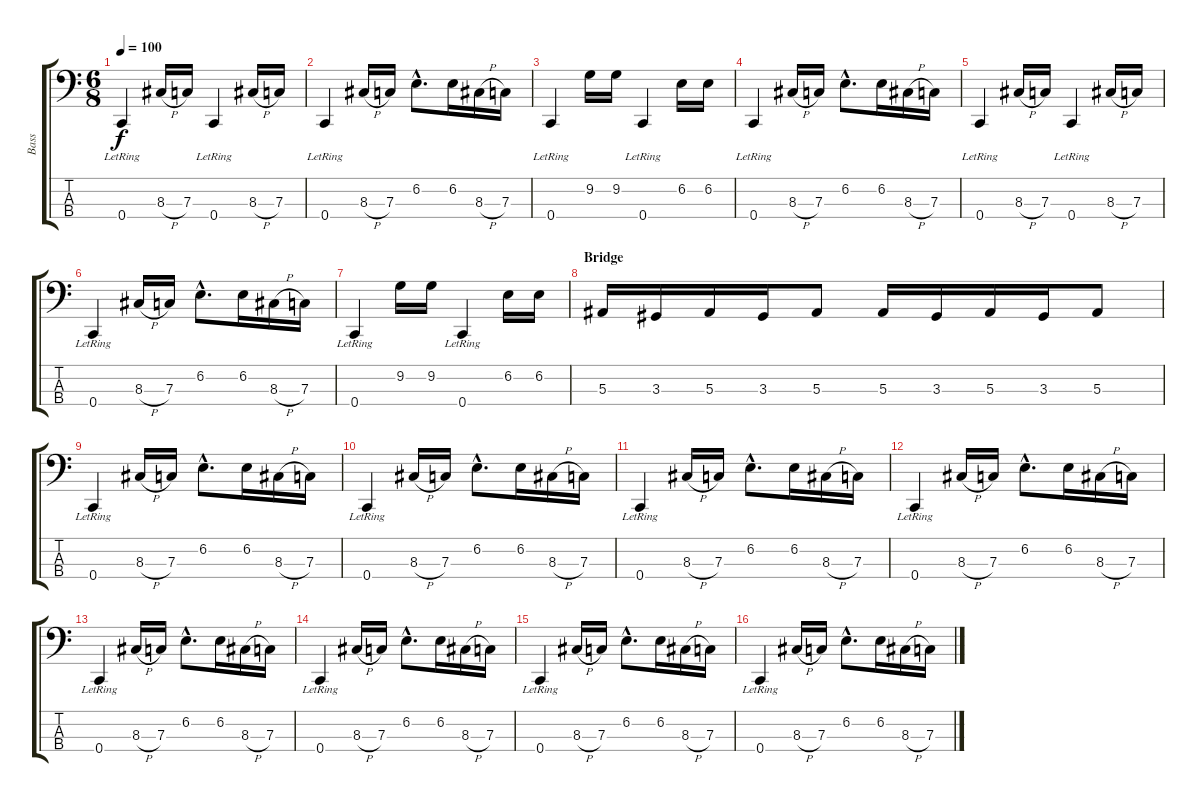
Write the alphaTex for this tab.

\track ("Bass" "Bass") {instrument electricbasspick}
\staff {score tabs}
\tuning (Eb2 Bb1 F1 C1) {hide}
\ts (6 8)
\tempo 100
\clef f4
\ks c
0.4{lr}.4{dy f} 8.3{h}.16 7.3.16 0.4{lr}.4 8.3{h}.16 7.3.16 |
0.4{lr}.4 8.3{h}.16 7.3.16 6.2{hac}.8{d} 6.2.16 8.3{h}.16 7.3.16 |
0.4{lr}.4 9.2.16 9.2.16 0.4{lr}.4 6.2.16 6.2.16 |
0.4{lr}.4 8.3{h}.16 7.3.16 6.2{hac}.8{d} 6.2.16 8.3{h}.16 7.3.16 |
0.4{lr}.4 8.3{h}.16 7.3.16 0.4{lr}.4 8.3{h}.16 7.3.16 |
0.4{lr}.4 8.3{h}.16 7.3.16 6.2{hac}.8{d} 6.2.16 8.3{h}.16 7.3.16 |
0.4{lr}.4 9.2.16 9.2.16 0.4{lr}.4 6.2.16 6.2.16 |
\section ("" "Bridge")
5.3.16 3.3.16 5.3.16 3.3.16 5.3.8 5.3.16 3.3.16 5.3.16 3.3.16 5.3.8 |
0.4{lr}.4 8.3{h}.16 7.3.16 6.2{hac}.8{d} 6.2.16 8.3{h}.16 7.3.16 |
0.4{lr}.4 8.3{h}.16 7.3.16 6.2{hac}.8{d} 6.2.16 8.3{h}.16 7.3.16 |
0.4{lr}.4 8.3{h}.16 7.3.16 6.2{hac}.8{d} 6.2.16 8.3{h}.16 7.3.16 |
0.4{lr}.4 8.3{h}.16 7.3.16 6.2{hac}.8{d} 6.2.16 8.3{h}.16 7.3.16 |
0.4{lr}.4 8.3{h}.16 7.3.16 6.2{hac}.8{d} 6.2.16 8.3{h}.16 7.3.16 |
0.4{lr}.4 8.3{h}.16 7.3.16 6.2{hac}.8{d} 6.2.16 8.3{h}.16 7.3.16 |
0.4{lr}.4 8.3{h}.16 7.3.16 6.2{hac}.8{d} 6.2.16 8.3{h}.16 7.3.16 |
0.4{lr}.4 8.3{h}.16 7.3.16 6.2{hac}.8{d} 6.2.16 8.3{h}.16 7.3.16
